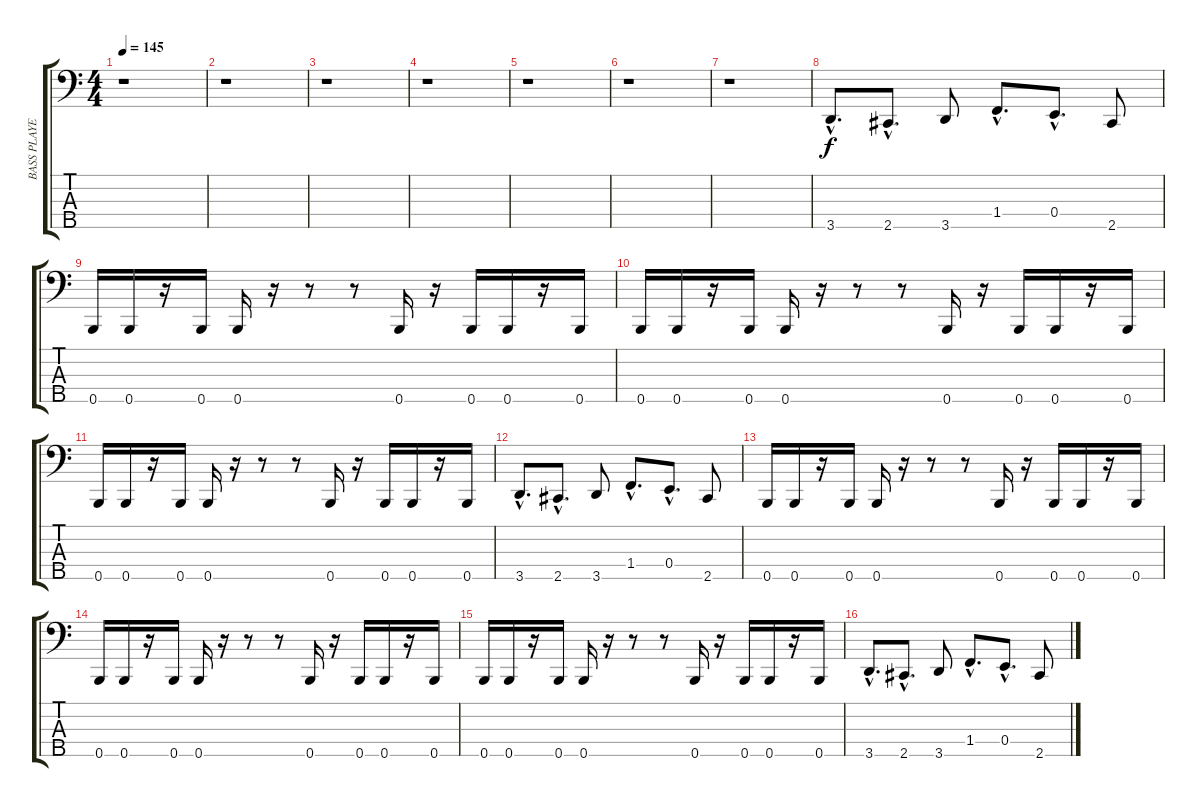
\track ("BASS PLAYER" "BASS PLAYE") {instrument electricbassfinger}
\staff {score tabs}
\tuning (G2 D2 A1 E1 B0) {hide}
\ts (4 4)
\tempo 145
\clef f4
\ks c
r.1{dy f instrument electricbassfinger} |
r.1 |
r.1 |
r.1 |
r.1 |
r.1 |
r.1 |
3.5{hac}.8{d} 2.5{hac}.8{d} 3.5.8 1.4{hac}.8{d} 0.4{hac}.8{d} 2.5.8 |
0.5.16 0.5.16 r.16 0.5.16 0.5.16 r.16 r.8 r.8 0.5.16 r.16 0.5.16 0.5.16 r.16 0.5.16 |
0.5.16 0.5.16 r.16 0.5.16 0.5.16 r.16 r.8 r.8 0.5.16 r.16 0.5.16 0.5.16 r.16 0.5.16 |
0.5.16 0.5.16 r.16 0.5.16 0.5.16 r.16 r.8 r.8 0.5.16 r.16 0.5.16 0.5.16 r.16 0.5.16 |
3.5{hac}.8{d} 2.5{hac}.8{d} 3.5.8 1.4{hac}.8{d} 0.4{hac}.8{d} 2.5.8 |
0.5.16 0.5.16 r.16 0.5.16 0.5.16 r.16 r.8 r.8 0.5.16 r.16 0.5.16 0.5.16 r.16 0.5.16 |
0.5.16 0.5.16 r.16 0.5.16 0.5.16 r.16 r.8 r.8 0.5.16 r.16 0.5.16 0.5.16 r.16 0.5.16 |
0.5.16 0.5.16 r.16 0.5.16 0.5.16 r.16 r.8 r.8 0.5.16 r.16 0.5.16 0.5.16 r.16 0.5.16 |
3.5{hac}.8{d} 2.5{hac}.8{d} 3.5.8 1.4{hac}.8{d} 0.4{hac}.8{d} 2.5.8
